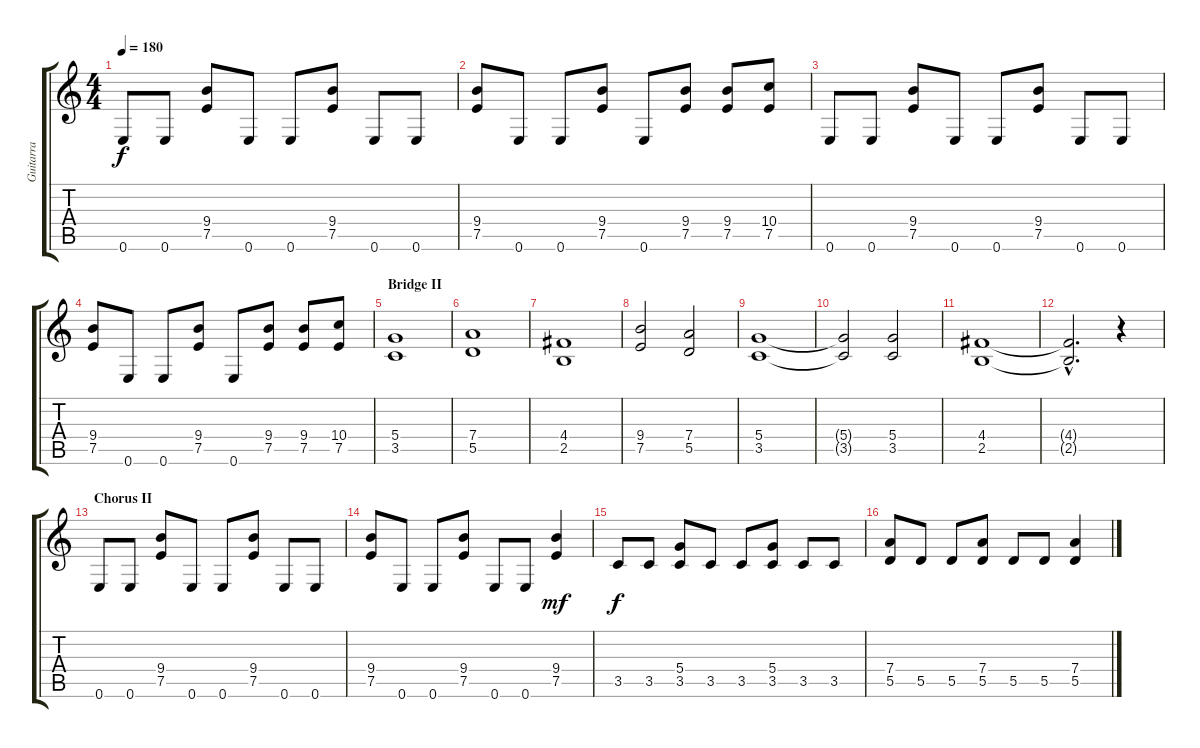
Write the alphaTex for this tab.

\track ("Guitarra" "Guitarra") {instrument distortionguitar}
\staff {score tabs}
\tuning (E4 B3 G3 D3 A2 E2) {hide}
\ts (4 4)
\tempo 180
\clef g2
\ks c
0.6.8{dy f} 0.6.8 (9.4 7.5).8 0.6.8 0.6.8 (9.4 7.5).8 0.6.8 0.6.8 |
(9.4 7.5).8 0.6.8 0.6.8 (9.4 7.5).8 0.6.8 (9.4 7.5).8 (9.4 7.5).8 (10.4 7.5).8 |
0.6.8 0.6.8 (9.4 7.5).8 0.6.8 0.6.8 (9.4 7.5).8 0.6.8 0.6.8 |
(9.4 7.5).8 0.6.8 0.6.8 (9.4 7.5).8 0.6.8 (9.4 7.5).8 (9.4 7.5).8 (10.4 7.5).8 |
\section ("" "Bridge II")
(5.4 3.5).1 |
(7.4 5.5).1 |
(4.4 2.5).1 |
(9.4 7.5).2 (7.4 5.5).2 |
(5.4 3.5).1 |
(5.4{t} 3.5{t}).2 (5.4 3.5).2 |
(4.4 2.5).1 |
(4.4{hac t} 2.5{hac t}).2{d} r.4 |
\section ("" "Chorus II")
0.6.8 0.6.8 (9.4 7.5).8 0.6.8 0.6.8 (9.4 7.5).8 0.6.8 0.6.8 |
(9.4 7.5).8 0.6.8 0.6.8 (9.4 7.5).8 0.6.8 0.6.8 (9.4 7.5).4{dy mf} |
3.5.8{dy f} 3.5.8 (5.4 3.5).8 3.5.8 3.5.8 (5.4 3.5).8 3.5.8 3.5.8 |
(7.4 5.5).8 5.5.8 5.5.8 (7.4 5.5).8 5.5.8 5.5.8 (7.4 5.5).4
